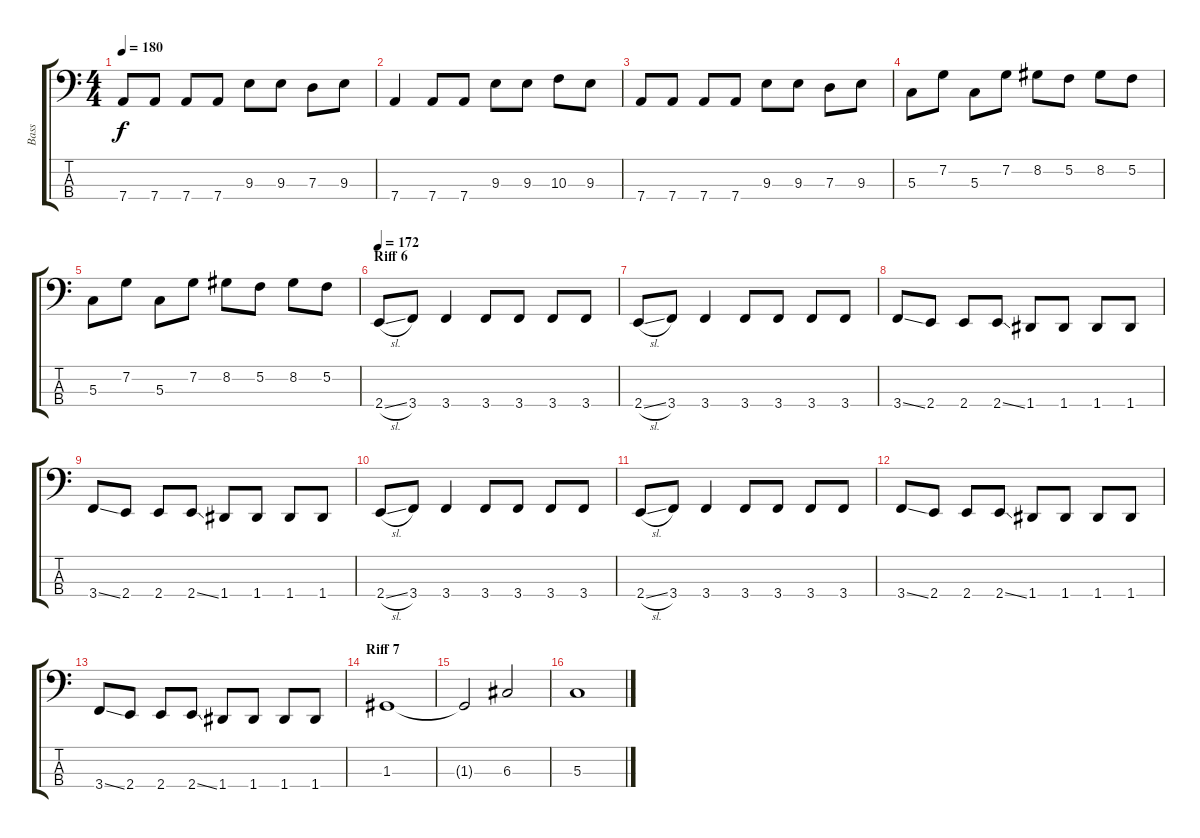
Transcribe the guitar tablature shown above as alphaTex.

\track ("Bass" "Bass") {instrument electricbassfinger}
\staff {score tabs}
\tuning (F2 C2 G1 D1) {hide}
\ts (4 4)
\tempo 180
\clef f4
\ks c
7.4.8{dy f} 7.4.8 7.4.8 7.4.8 9.3.8 9.3.8 7.3.8 9.3.8 |
7.4.4 7.4.8 7.4.8 9.3.8 9.3.8 10.3.8 9.3.8 |
7.4.8 7.4.8 7.4.8 7.4.8 9.3.8 9.3.8 7.3.8 9.3.8 |
5.3.8 7.2.8 5.3.8 7.2.8 8.2.8 5.2.8 8.2.8 5.2.8 |
5.3.8 7.2.8 5.3.8 7.2.8 8.2.8 5.2.8 8.2.8 5.2.8 |
\section ("" "Riff 6")
\tempo 172
2.4{sl}.8 3.4.8 3.4.4 3.4.8 3.4.8 3.4.8 3.4.8 |
2.4{sl}.8 3.4.8 3.4.4 3.4.8 3.4.8 3.4.8 3.4.8 |
3.4{ss}.8 2.4.8 2.4.8 2.4{ss}.8 1.4.8 1.4.8 1.4.8 1.4.8 |
3.4{ss}.8 2.4.8 2.4.8 2.4{ss}.8 1.4.8 1.4.8 1.4.8 1.4.8 |
2.4{sl}.8 3.4.8 3.4.4 3.4.8 3.4.8 3.4.8 3.4.8 |
2.4{sl}.8 3.4.8 3.4.4 3.4.8 3.4.8 3.4.8 3.4.8 |
3.4{ss}.8 2.4.8 2.4.8 2.4{ss}.8 1.4.8 1.4.8 1.4.8 1.4.8 |
3.4{ss}.8 2.4.8 2.4.8 2.4{ss}.8 1.4.8 1.4.8 1.4.8 1.4.8 |
\section ("" "Riff 7")
1.3.1 |
1.3{t}.2 6.3.2 |
5.3.1
